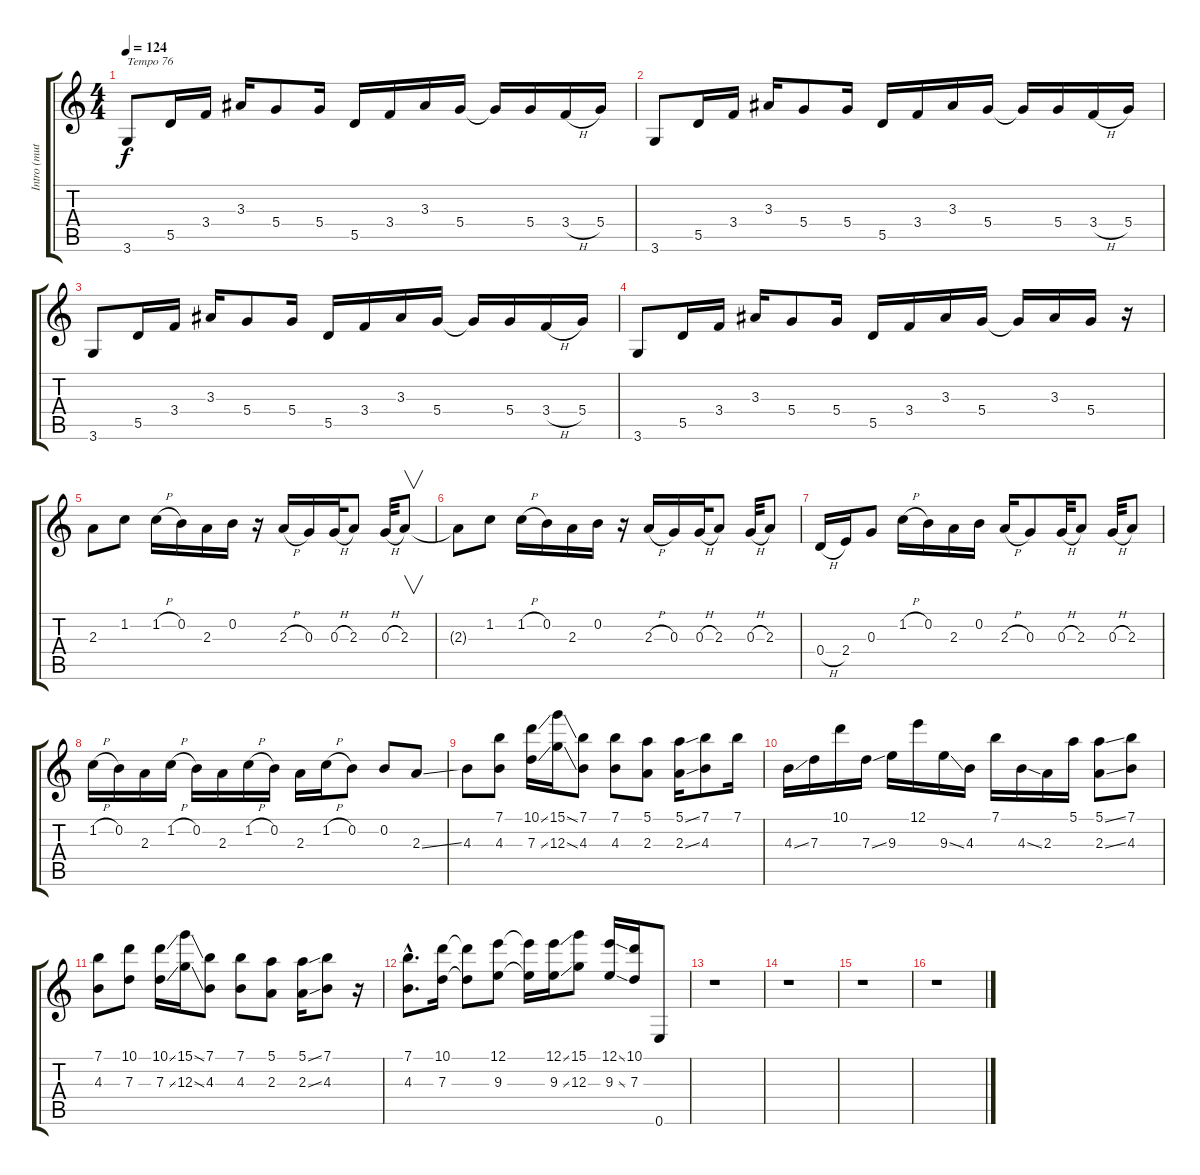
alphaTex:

\track ("Intro (muted)" "Intro (mut") {instrument electricguitarmuted}
\staff {score tabs}
\tuning (E4 B3 G3 D3 A2 E2) {hide}
\ts (4 4)
\tempo 124
\clef g2
\ks c
3.6.8{txt "Tempo 76" dy f instrument electricguitarmuted} 5.5.16 3.4.16 3.3.16 5.4.8 5.4.16 5.5.16 3.4.16 3.3.16 5.4.16 5.4{t}.16 5.4.16 3.4{h}.16 5.4.16 |
3.6.8 5.5.16 3.4.16 3.3.16 5.4.8 5.4.16 5.5.16 3.4.16 3.3.16 5.4.16 5.4{t}.16 5.4.16 3.4{h}.16 5.4.16 |
3.6.8 5.5.16 3.4.16 3.3.16 5.4.8 5.4.16 5.5.16 3.4.16 3.3.16 5.4.16 5.4{t}.16 5.4.16 3.4{h}.16 5.4.16 |
3.6.8 5.5.16 3.4.16 3.3.16 5.4.8 5.4.16 5.5.16 3.4.16 3.3.16 5.4.16 5.4{t}.16 3.3.16 5.4.16 r.16 |
2.3.8 1.2.8 1.2{h}.16 0.2.16 2.3.16 0.2.16 r.16 2.3{h}.16 0.3.16 0.3{h}.32 2.3.8 0.3{h}.32 2.3.8{v} |
2.3{t}.8 1.2.8 1.2{h}.16 0.2.16 2.3.16 0.2.16 r.16 2.3{h}.16 0.3.16 0.3{h}.32 2.3.8 0.3{h}.32 2.3.8 |
0.4{h}.16 2.4.16 0.3.8 1.2{h}.16 0.2.16 2.3.16 0.2.16 2.3{h}.16 0.3.8 0.3{h}.32 2.3.8 0.3{h}.32 2.3.8 |
1.2{h}.16 0.2.16 2.3.16 1.2{h}.16 0.2.16 2.3.16 1.2{h}.16 0.2.16 2.3.16 1.2{h}.16 0.2.8 0.2.8 2.3{ss}.8 |
4.3.8 (7.1 4.3).8 (10.1{ss} 7.3{ss}).16 (15.1{ss} 12.3{ss}).16 (7.1 4.3).8 (7.1 4.3).8 (5.1 2.3).8 (5.1{ss} 2.3{ss}).16 (7.1 4.3).8 7.1.16 |
4.3{ss}.16 7.3.16 10.1.16 7.3{ss}.16 9.3.16 12.1.16 9.3{ss}.16 4.3.16 7.1.16 4.3{ss}.16 2.3.16 5.1.16 (5.1{ss} 2.3{ss}).8 (7.1 4.3).8 |
(7.1 4.3).8 (10.1 7.3).8 (10.1{ss} 7.3{ss}).16 (15.1{ss} 12.3{ss}).16 (7.1 4.3).8 (7.1 4.3).8 (5.1 2.3).8 (5.1{ss} 2.3{ss}).16 (7.1 4.3).8 r.16 |
(7.1{hac} 4.3{hac}).8{d} (10.1 7.3).16 (10.1{t} 7.3{t}).8 (12.1 9.3).8 (12.1{t} 9.3{t}).16 (12.1{ss} 9.3{ss}).16 (15.1 12.3).8 (12.1{ss} 9.3{ss}).16 (10.1 7.3).16 0.6.8 |
r.1 |
r.1 |
r.1 |
r.1
